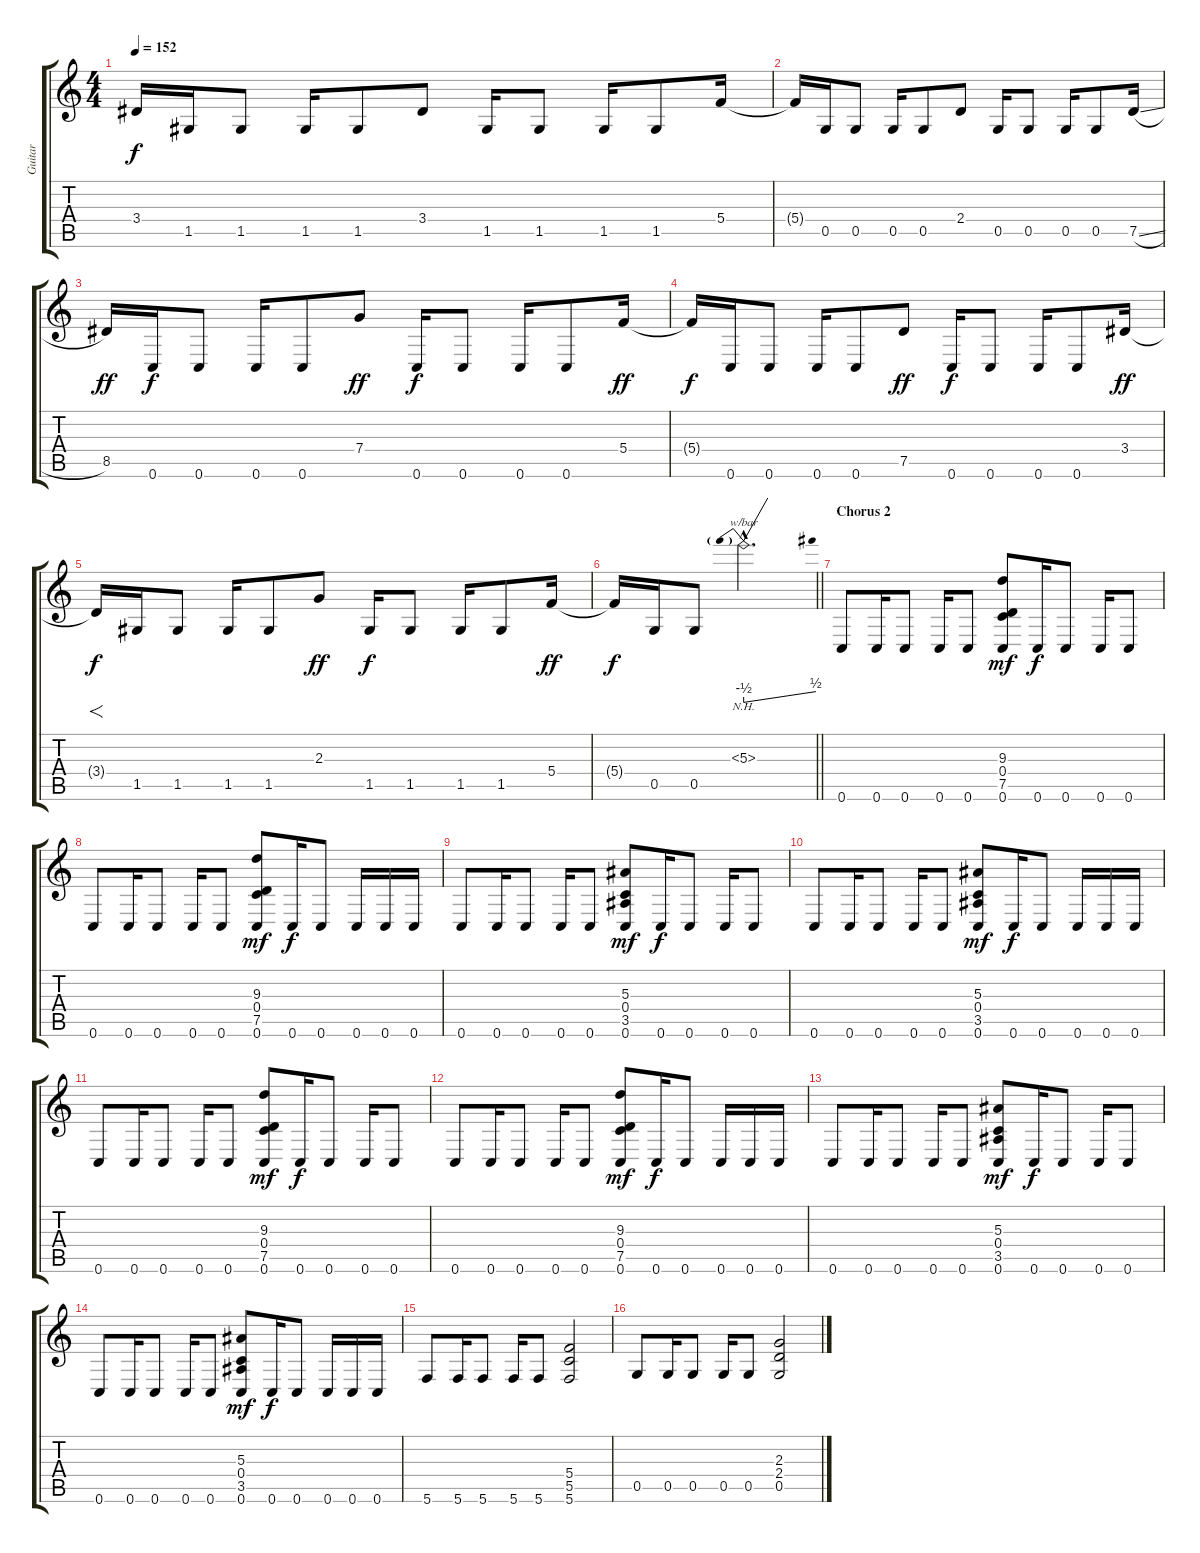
\track ("Guitar" "Guitar") {instrument distortionguitar}
\staff {score tabs}
\tuning (D4 A3 F3 C3 G2 C2) {hide}
\ts (4 4)
\tempo 152
\clef g2
\ks c
3.4{t}.16{dy f} 1.5.16 1.5.8 1.5.16 1.5.8 3.4.8 1.5.16 1.5.8 1.5.16 1.5.8 5.4.16 |
5.4{t}.16 0.5.16 0.5.8 0.5.16 0.5.8 2.4.8 0.5.16 0.5.8 0.5.16 0.5.8 7.5{sl}.16 |
8.5.16{dy ff} 0.6.16{dy f} 0.6.8 0.6.16 0.6.8 7.4.8{dy ff} 0.6.16{dy f} 0.6.8 0.6.16 0.6.8 5.4.16{dy ff} |
5.4{t}.16{dy f} 0.6.16 0.6.8 0.6.16 0.6.8 7.5.8{dy ff} 0.6.16{dy f} 0.6.8 0.6.16 0.6.8 3.4.16{dy ff} |
3.4{t}.16{f dy f} 1.5.16 1.5.8 1.5.16 1.5.8 2.3.8{dy ff} 1.5.16{dy f} 1.5.8 1.5.16 1.5.8 5.4.16{dy ff} |
\barLineRight lightlight
5.4{t}.16{dy f} 0.5.16 0.5.8 5.3{nh hac}.2{d tbe (predivedive default 0 -2 60 2)} |
\section ("" "Chorus 2")
0.6.8 0.6.16 0.6.8 0.6.16 0.6.8 (9.3 0.4 7.5 0.6).8{dy mf} 0.6.16{dy f} 0.6.8 0.6.16 0.6.8 |
0.6.8 0.6.16 0.6.8 0.6.16 0.6.8 (9.3 0.4 7.5 0.6).8{dy mf} 0.6.16{dy f} 0.6.8 0.6.16 0.6.16 0.6.16 |
0.6.8 0.6.16 0.6.8 0.6.16 0.6.8 (5.3 0.4 3.5 0.6).8{dy mf} 0.6.16{dy f} 0.6.8 0.6.16 0.6.8 |
0.6.8 0.6.16 0.6.8 0.6.16 0.6.8 (5.3 0.4 3.5 0.6).8{dy mf} 0.6.16{dy f} 0.6.8 0.6.16 0.6.16 0.6.16 |
0.6.8 0.6.16 0.6.8 0.6.16 0.6.8 (9.3 0.4 7.5 0.6).8{dy mf} 0.6.16{dy f} 0.6.8 0.6.16 0.6.8 |
0.6.8 0.6.16 0.6.8 0.6.16 0.6.8 (9.3 0.4 7.5 0.6).8{dy mf} 0.6.16{dy f} 0.6.8 0.6.16 0.6.16 0.6.16 |
0.6.8 0.6.16 0.6.8 0.6.16 0.6.8 (5.3 0.4 3.5 0.6).8{dy mf} 0.6.16{dy f} 0.6.8 0.6.16 0.6.8 |
0.6.8 0.6.16 0.6.8 0.6.16 0.6.8 (5.3 0.4 3.5 0.6).8{dy mf} 0.6.16{dy f} 0.6.8 0.6.16 0.6.16 0.6.16 |
5.6.8 5.6.16 5.6.8 5.6.16 5.6.8 (5.4 5.5 5.6).2 |
0.5.8 0.5.16 0.5.8 0.5.16 0.5.8 (2.3 2.4 0.5).2
